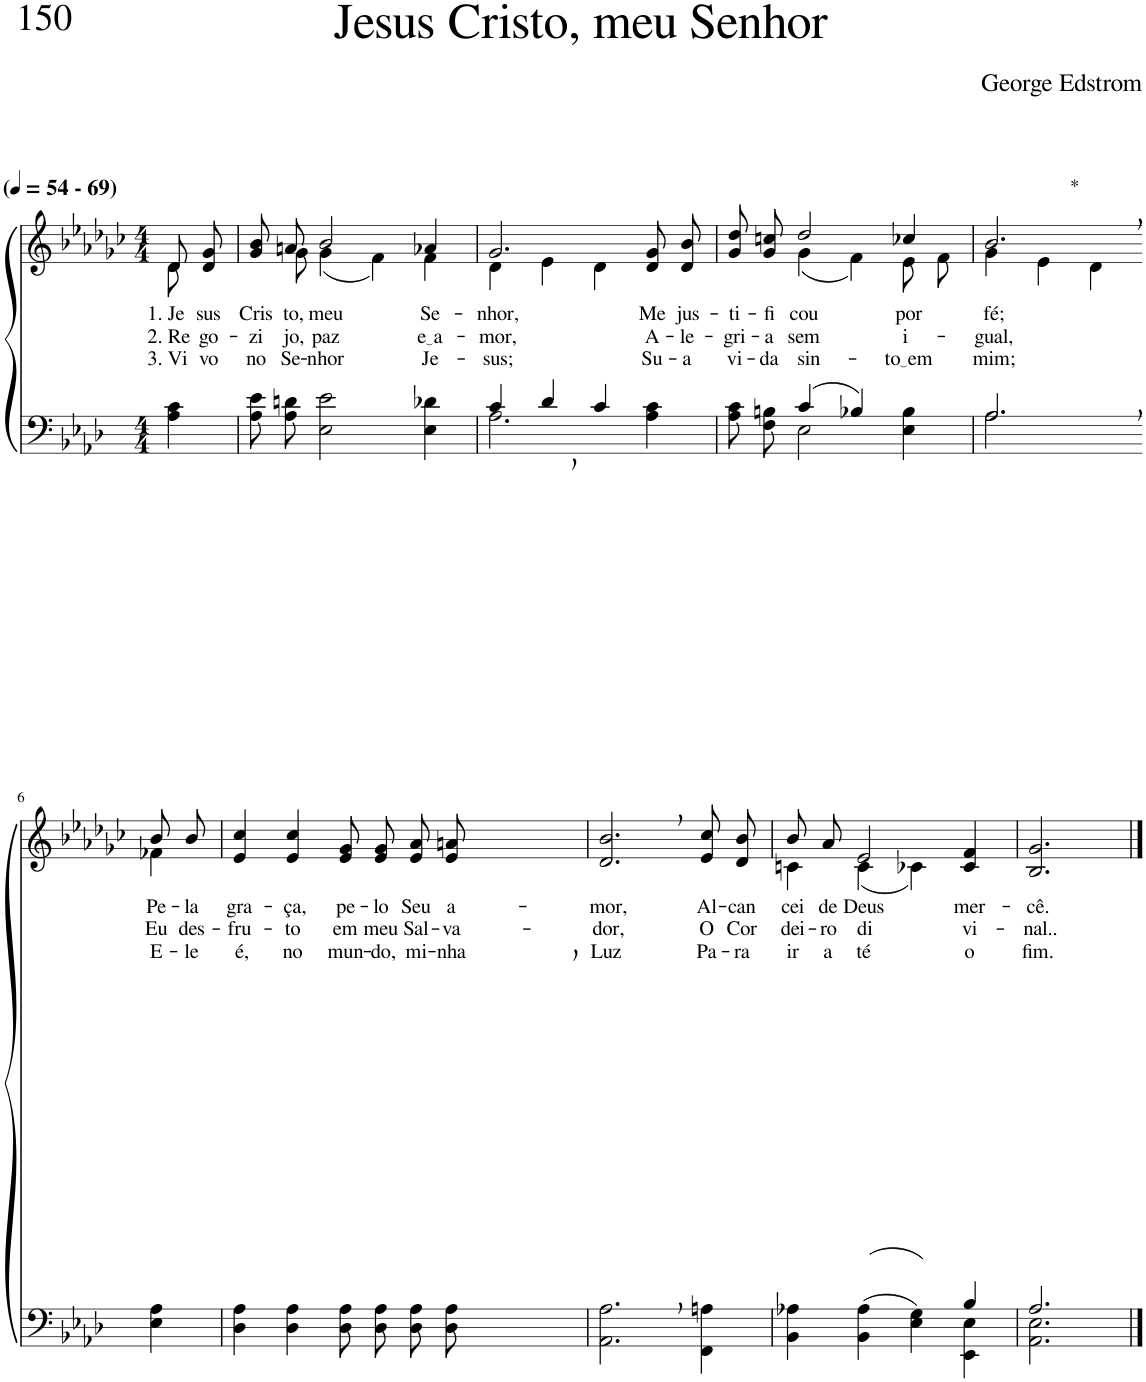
**kern	**kern	**text	**text	**text
*part2	*part1	*part1	*part1	*part1
*staff2	*staff1	*staff1	*staff1	*staff1
*I"Parte III e IV	*I"Parte I e II	*	*	*
*clefF4	*clefG2	*	*	*
*	*Trd-1c-2	*	*	*
*k[b-e-a-d-]	*k[b-e-a-d-g-c-]	*	*	*
*M4/4	*M4/4	*	*	*
*MM54	*MM54	*	*	*
=1	=1	=1	=1	=1
*	*^	*	*	*
!	!LO:TX:a:B:t=(	!	!	!	!
!	!LO:TX:a:B:t=- 69)	!	!	!	!
!	!	!	!LO:LY:b	!LO:LY:b	!LO:LY:b
4A-\ 4c\	8d-/L	8d-\	1. Je-	2. Re-	3. Vi-
!	!	!	!LO:LY:b	!LO:LY:b	!LO:LY:b
.	8d-/ 8g-/J	8ryy	-sus	-go-	-vo
=2	=2	=2	=2	=2	=2
!	!	!	!LO:LY:b	!LO:LY:b	!LO:LY:b
8A-\ 8e-\L	8g-/ 8b-/L	8ryy	Cris-	-zi-	no
!	!	!	!LO:LY:b	!LO:LY:b	!LO:LY:b
8A-\ 8dn\J	8an/J	8g-\	-to,	-jo,	Se-
!	!	!	!LO:LY:b	!LO:LY:b	!LO:LY:b
2E-\ 2e-\	2b-/	(4g-\	meu	paz	-nhor
.	.	4f\)	.	.	.
!	!	!	!LO:LY:b	!LO:LY:b	!LO:LY:b
4E-\ 4d-X\	4a-X/	4f\	Se-	e a	Je-
=3	=3	=3	=3	=3	=3
*^	*	*	*	*	*
!	!	!	!	!LO:LY:b	!LO:LY:b	!LO:LY:b
4c/	2.A-\	2.g-/	4d-\	-nhor,	-mor,	-sus;
4d-/	.	.	4e-\	.	.	.
4c/	.	.	4d-\	.	.	.
!	!	!	!	!LO:LY:b	!LO:LY:b	!LO:LY:b
4ryy	4A-\ 4c\	8d-/ 8g-/L	4ryy	Me	A-	Su-
!	!	!	!	!LO:LY:b	!LO:LY:b	!LO:LY:b
.	.	8d-/ 8b-/J	.	jus-	-le-	-a
=4	=4	=4	=4	=4	=4	=4
!	!	!	!	!LO:LY:b	!LO:LY:b	!LO:LY:b
4ryy	8A-\ 8c\L	8g-/ 8dd-/L	4ryy	-ti-	-gri-	vi-
!	!	!	!	!LO:LY:b	!LO:LY:b	!LO:LY:b
.	8F\ 8Bn\J	8g-/ 8ccn/J	.	-fi-	-a	-da
!	!	!	!	!LO:LY:b	!LO:LY:b	!LO:LY:b
(4c/	2E-\	2dd-/	(4g-\	-cou	sem	sin-
4B-X/)	.	.	4f\)	.	.	.
!	!	!	!	!LO:LY:b	!LO:LY:b	!LO:LY:b
4ryy	4E-\ 4B-\	4cc-X/	8e-\L	por	i-	to em
.	.	.	8f\J	.	.	.
=5	=5	=5	=5	=5	=5	=5
!	!	!LO:TX:a:t=*	!	!	!	!
!	!	!	!	!LO:LY:b	!LO:LY:b	!LO:LY:b
2.A-,/	2.A-\	2.b-,/	4g-\	fé;	-gual,	mim;
.	.	.	4e-\	.	.	.
.	.	.	4d-\	.	.	.
*v	*v	*	*	*	*	*
!!LO:LB:g=z	!!
=6-	=6-	=6-	=6-	=6-	=6-
*k[b-e-a-d-]	*k[b-e-a-d-g-c-]	*	*	*	*
!	!	!	!LO:LY:b	!LO:LY:b	!LO:LY:b
4E-\ 4A-\	8b-/L	4f-X\	Pe-	Eu	E-
!	!	!	!LO:LY:b	!LO:LY:b	!LO:LY:b
.	8b-/J	.	-la	des-	-le
*	*v	*v	*	*	*
=7	=7	=7	=7	=7
!	!	!LO:LY:b	!LO:LY:b	!LO:LY:b
4D-\ 4A-\	4e-/ 4cc-/	gra-	-fru-	é,
!	!	!LO:LY:b	!LO:LY:b	!LO:LY:b
4D-\ 4A-\	4e-/ 4cc-/	-ça,	-to	no
!	!	!LO:LY:b	!LO:LY:b	!LO:LY:b
8D-\ 8A-\L	8e-/ 8g-/L	pe-	em	mun-
!	!	!LO:LY:b	!LO:LY:b	!LO:LY:b
8D-\ 8A-\J	8e-/ 8g-/J	-lo	meu	-do,
!	!	!LO:LY:b	!LO:LY:b	!LO:LY:b
8D-\ 8A-\L	8e-/ 8a-/L	Seu	Sal-	mi-
!	!	!LO:LY:b	!LO:LY:b	!LO:LY:b
8D-,\ 8A-,\J	8e-,/ 8an,/J	a-	-va-	-nha
=8	=8	=8	=8	=8
!	!	!LO:LY:b	!LO:LY:b	!LO:LY:b
2.AA-\, 2.A-\,	2.d-/, 2.b-/,	-mor,	-dor,	Luz
!	!	!LO:LY:b	!LO:LY:b	!LO:LY:b
4FF\ 4An\	8e-/ 8cc-/L	Al-	O	Pa-
!	!	!LO:LY:b	!LO:LY:b	!LO:LY:b
.	8d-/ 8b-/J	-can-	Cor-	-ra
=9	=9	=9	=9	=9
*^	*^	*	*	*
!	!	!	!	!LO:LY:b	!LO:LY:b	!LO:LY:b
4BB-\ 4A-X\	2.ryy	8b-/L	4cn\	-cei	-dei-	ir
!	!	!	!	!LO:LY:b	!LO:LY:b	!LO:LY:b
.	.	8a-/J	.	de	-ro	a-
!	!	!	!	!LO:LY:b	!LO:LY:b	!LO:LY:b
((4BB-\ 4A-\	.	2e-/	(4c\	Deus	di-	-té
4E-\ 4G\))	.	.	4c-X\)	.	.	.
!	!	!	!	!LO:LY:b	!LO:LY:b	!LO:LY:b
4B-/	4EE-\ 4E-\	4c-/ 4f/	4ryy	mer-	-vi-	o
=10	=10	=10	=10	=10	=10	=10
!	!	!	!	!LO:LY:b	!LO:LY:b	!LO:LY:b
*	*	*v	*v	*	*	*
2.A-/	2.AA-\ 2.E-\	2.B-/ 2.g-/	-cê.	-nal..	fim.
*v	*v	*	*	*	*
==	==	==	==	==
*-	*-	*-	*-	*-
